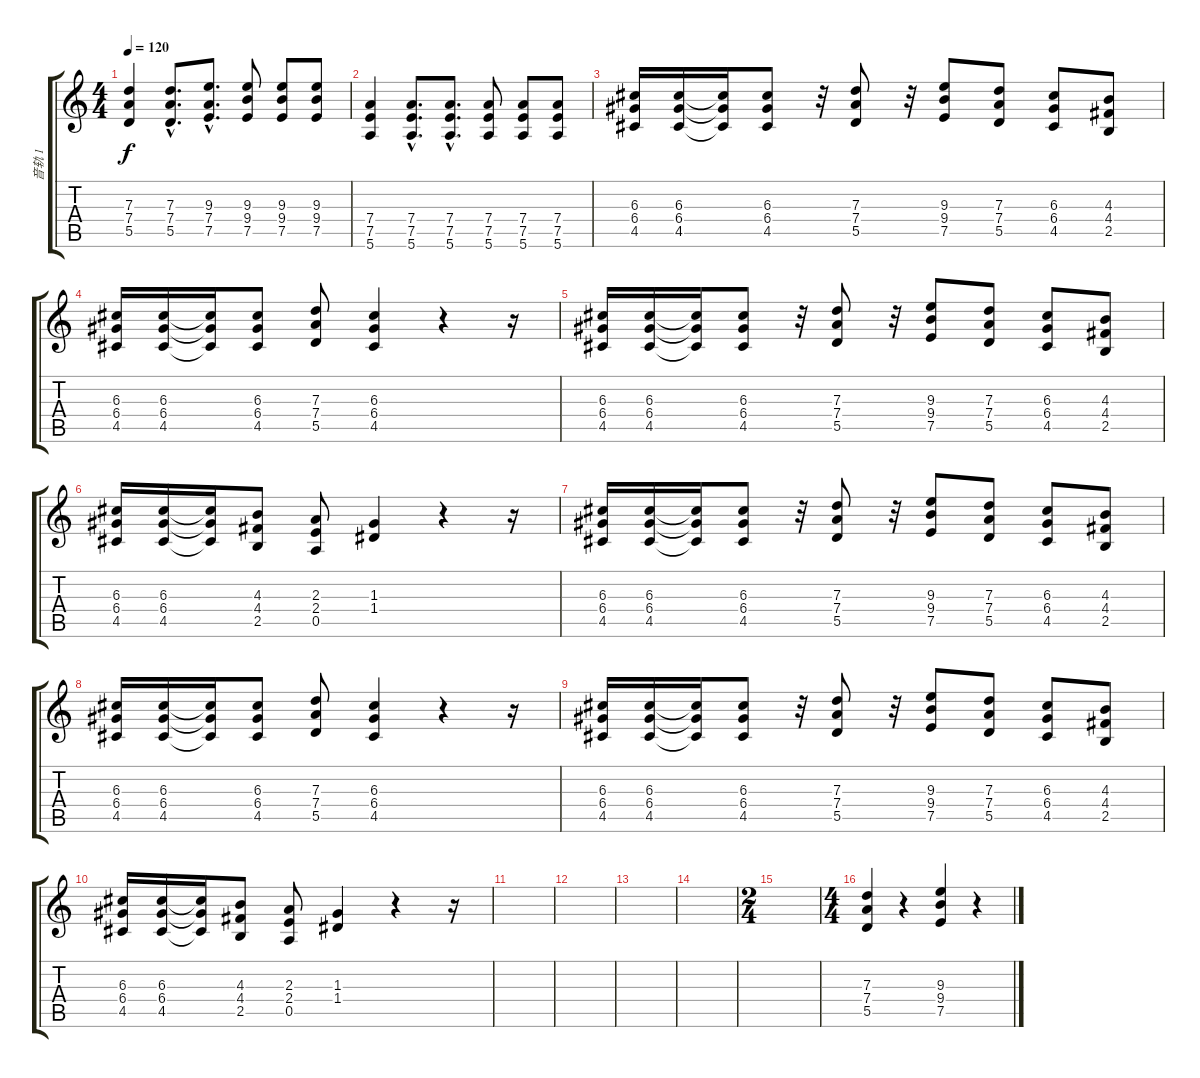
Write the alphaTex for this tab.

\track ("音轨 1" "音轨 1") {instrument distortionguitar}
\staff {score tabs}
\tuning (E4 B3 G3 D3 A2 E2) {hide}
\ts (4 4)
\tempo 120
\clef g2
\ks c
(7.3 7.4 5.5).4{dy f} (7.3{hac} 7.4{hac} 5.5{hac}).8{d} (9.3{hac} 7.4{hac} 7.5{hac}).8{d} (9.3 9.4 7.5).8 (9.3 9.4 7.5).8 (9.3 9.4 7.5).8 |
(7.4 7.5 5.6).4 (7.4{hac} 7.5{hac} 5.6{hac}).8{d} (7.4{hac} 7.5{hac} 5.6{hac}).8{d} (7.4 7.5 5.6).8 (7.4 7.5 5.6).8 (7.4 7.5 5.6).8 |
(6.3 6.4 4.5).16 (6.3 6.4 4.5).16 (6.3{t} 6.4{t} 4.5{t}).16 (6.3 6.4 4.5).8 r.32 (7.3 7.4 5.5).8 r.32 (9.3 9.4 7.5).8 (7.3 7.4 5.5).8 (6.3 6.4 4.5).8 (4.3 4.4 2.5).8 |
(6.3 6.4 4.5).16 (6.3 6.4 4.5).16 (6.3{t} 6.4{t} 4.5{t}).16 (6.3 6.4 4.5).8 (7.3 7.4 5.5).8 (6.3 6.4 4.5).4 r.4 r.16 |
(6.3 6.4 4.5).16 (6.3 6.4 4.5).16 (6.3{t} 6.4{t} 4.5{t}).16 (6.3 6.4 4.5).8 r.32 (7.3 7.4 5.5).8 r.32 (9.3 9.4 7.5).8 (7.3 7.4 5.5).8 (6.3 6.4 4.5).8 (4.3 4.4 2.5).8 |
(6.3 6.4 4.5).16 (6.3 6.4 4.5).16 (6.3{t} 6.4{t} 4.5{t}).16 (4.3 4.4 2.5).8 (2.3 2.4 0.5).8 (1.3 1.4).4 r.4 r.16 |
(6.3 6.4 4.5).16 (6.3 6.4 4.5).16 (6.3{t} 6.4{t} 4.5{t}).16 (6.3 6.4 4.5).8 r.32 (7.3 7.4 5.5).8 r.32 (9.3 9.4 7.5).8 (7.3 7.4 5.5).8 (6.3 6.4 4.5).8 (4.3 4.4 2.5).8 |
(6.3 6.4 4.5).16 (6.3 6.4 4.5).16 (6.3{t} 6.4{t} 4.5{t}).16 (6.3 6.4 4.5).8 (7.3 7.4 5.5).8 (6.3 6.4 4.5).4 r.4 r.16 |
(6.3 6.4 4.5).16 (6.3 6.4 4.5).16 (6.3{t} 6.4{t} 4.5{t}).16 (6.3 6.4 4.5).8 r.32 (7.3 7.4 5.5).8 r.32 (9.3 9.4 7.5).8 (7.3 7.4 5.5).8 (6.3 6.4 4.5).8 (4.3 4.4 2.5).8 |
(6.3 6.4 4.5).16 (6.3 6.4 4.5).16 (6.3{t} 6.4{t} 4.5{t}).16 (4.3 4.4 2.5).8 (2.3 2.4 0.5).8 (1.3 1.4).4 r.4 r.16 |
|
|
|
|
\ts (2 4)
|
\ts (4 4)
(7.3 7.4 5.5).4 r.4 (9.3 9.4 7.5).4 r.4
